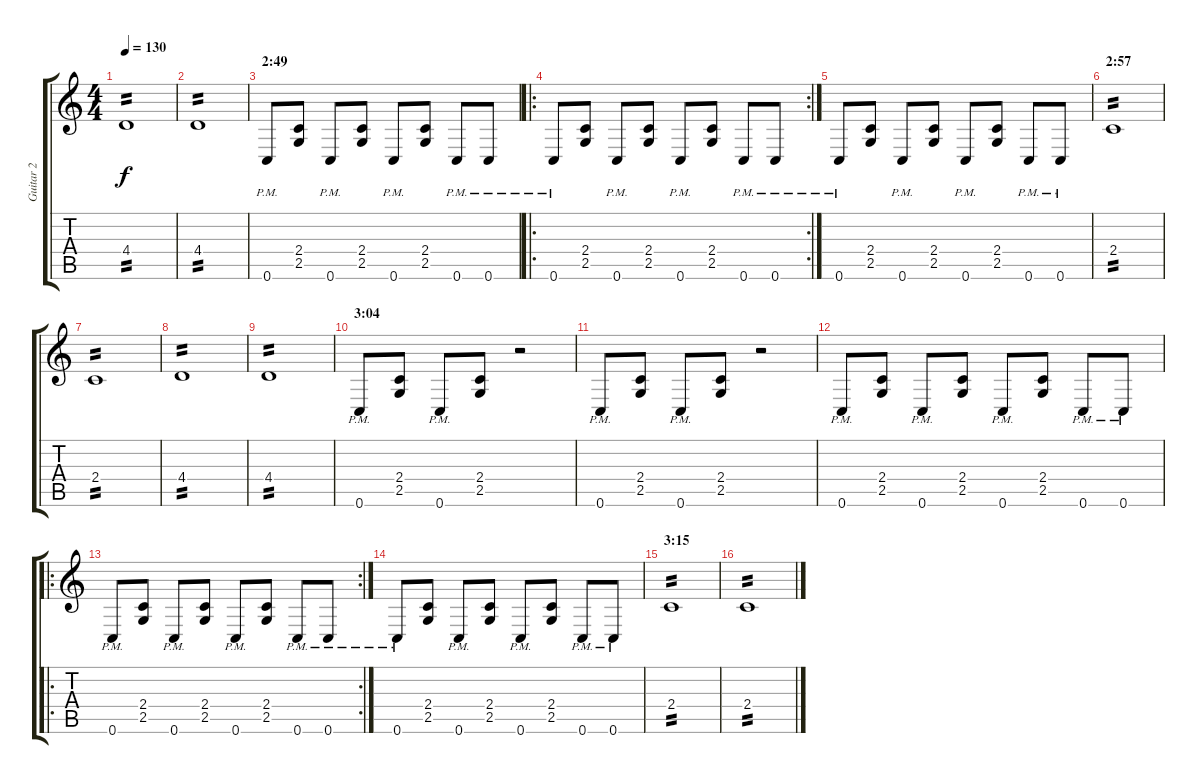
\track ("Guitar 2" "Guitar 2") {instrument distortionguitar}
\staff {score tabs}
\tuning (C4 G3 Eb3 Bb2 F2 C2) {hide}
\ts (4 4)
\tempo 130
\clef g2
\ks c
4.4.1{tp 2 dy f} |
4.4.1{tp 2} |
\section ("" "2:49")
0.6{pm}.8{instrument distortionguitar} (2.4 2.5).8 0.6{pm}.8 (2.4 2.5).8 0.6{pm}.8 (2.4 2.5).8 0.6{pm}.8 0.6{pm}.8 |
\ro
\rc 2
0.6{pm}.8 (2.4 2.5).8 0.6{pm}.8 (2.4 2.5).8 0.6{pm}.8 (2.4 2.5).8 0.6{pm}.8 0.6{pm}.8 |
0.6{pm}.8 (2.4 2.5).8 0.6{pm}.8 (2.4 2.5).8 0.6{pm}.8 (2.4 2.5).8 0.6{pm}.8 0.6{pm}.8 |
\section ("" "2:57")
2.4.1{tp 2 instrument overdrivenguitar} |
2.4.1{tp 2} |
4.4.1{tp 2} |
4.4.1{tp 2} |
\section ("" "3:04")
0.6{pm}.8{instrument distortionguitar} (2.4 2.5).8 0.6{pm}.8 (2.4 2.5).8 r.2 |
0.6{pm}.8 (2.4 2.5).8 0.6{pm}.8 (2.4 2.5).8 r.2 |
0.6{pm}.8 (2.4 2.5).8 0.6{pm}.8 (2.4 2.5).8 0.6{pm}.8 (2.4 2.5).8 0.6{pm}.8 0.6{pm}.8 |
\ro
\rc 2
0.6{pm}.8 (2.4 2.5).8 0.6{pm}.8 (2.4 2.5).8 0.6{pm}.8 (2.4 2.5).8 0.6{pm}.8 0.6{pm}.8 |
0.6{pm}.8 (2.4 2.5).8 0.6{pm}.8 (2.4 2.5).8 0.6{pm}.8 (2.4 2.5).8 0.6{pm}.8 0.6{pm}.8 |
\section ("" "3:15")
2.4.1{tp 2 instrument overdrivenguitar} |
2.4.1{tp 2}
